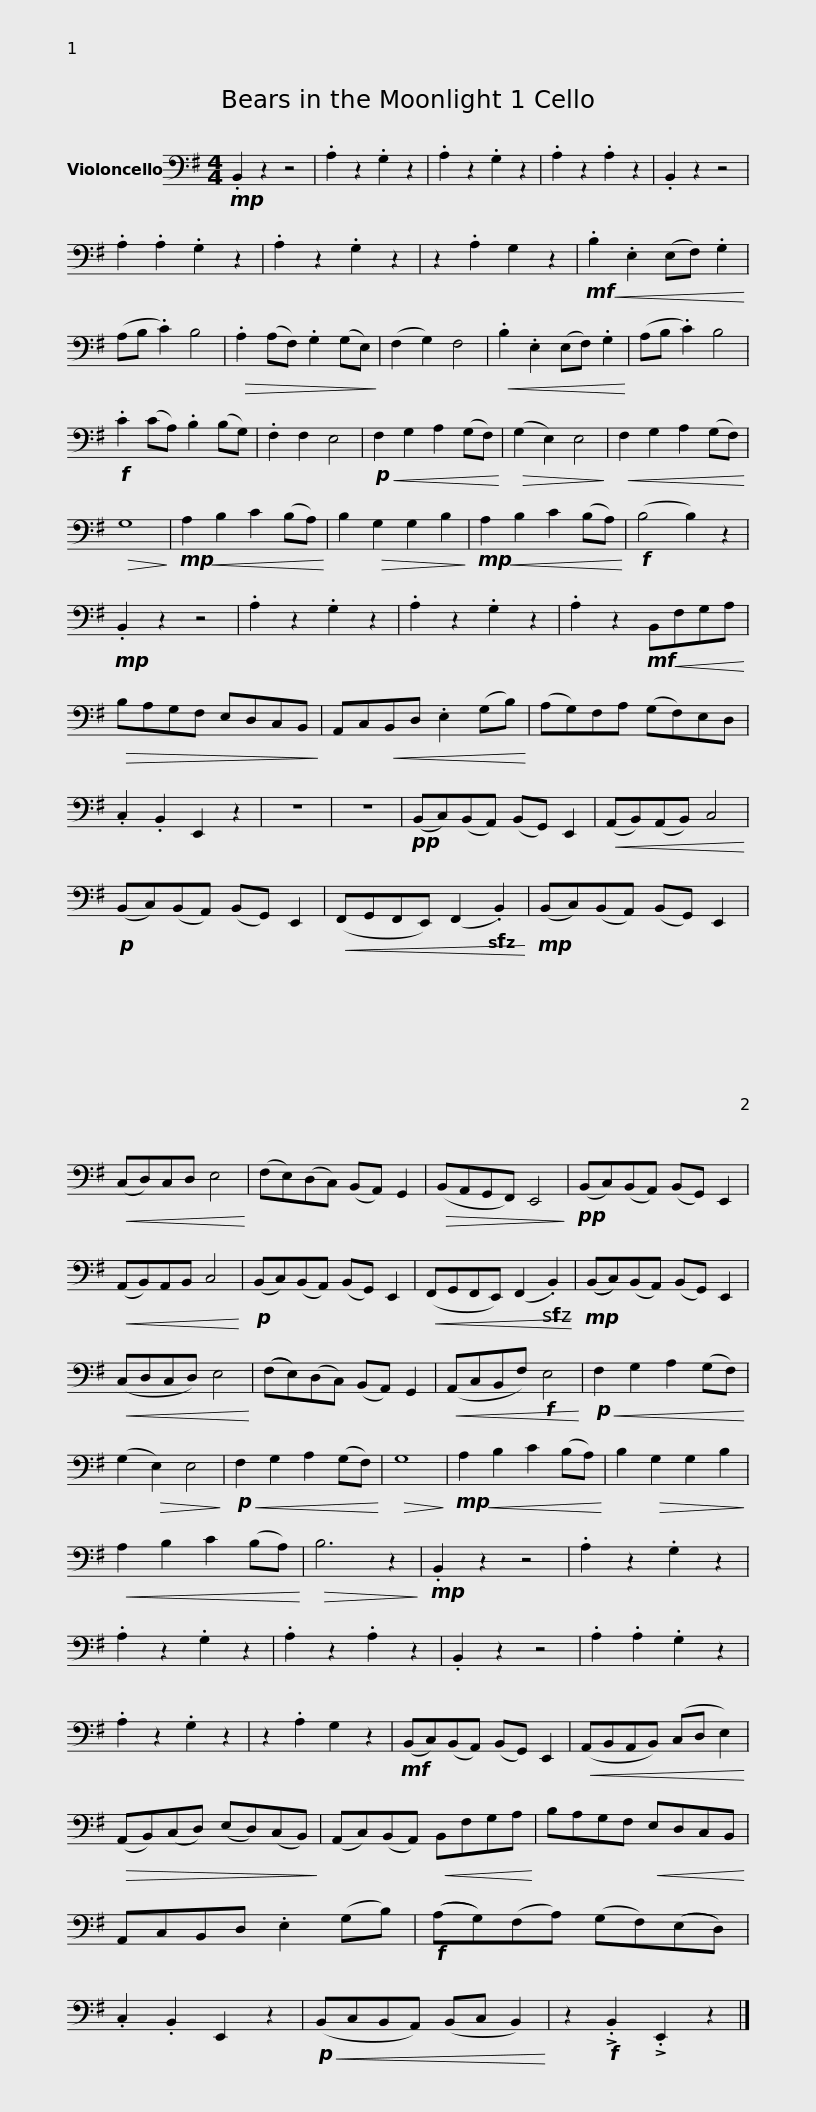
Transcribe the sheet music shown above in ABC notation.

X:1
L:1/8
M:4/4
I:linebreak $
K:G
V:1 bass
V:1
!mp! .B,,2 z2 z4 | .A,2 z2 .G,2 z2 | .A,2 z2 .G,2 z2 | .A,2 z2 .A,2 z2 |$ .B,,2 z2 z4 | %5
 .A,2 .A,2 .G,2 z2 | .A,2 z2 .G,2 z2 | z2 .A,2 G,2 z2 |$!mf!!<(! .B,2 .E,2 (E,F,) .G,2!<)! | (A,B, .C2) B,4 | %10
!>(! .A,2 (A,F,) .G,2 (G,E,)!>)! | (F,2 G,2) F,4 |$!<(! .B,2 .E,2 (E,F,) .G,2!<)! | (A,B, .C2) B,4 |!f! .C2 (CA,) .B,2 (B,G,) | %15
 .F,2 F,2 E,4 |$!p!!<(! F,2 G,2 A,2 (G,F,)!<)! |!>(! (G,2 E,2) E,4!>)! |!<(! F,2 G,2 A,2 (G,F,)!<)! |!>(! G,8!>)! |$ %20
!mp!!<(! A,2 B,2 C2 (B,A,)!<)! | B,2!>(! G,2 G,2 B,2!>)! |!mp!!<(! A,2 B,2 C2 (B,A,)!<)! |!f! (B,4 B,2) z2 |$!mp! .B,,2 z2 z4 | %25
 .A,2 z2 .G,2 z2 | .A,2 z2 .G,2 z2 | .A,2 z2!mf!!<(! B,,F,G,A,!<)! |$!>(! B,A,G,F, E,D,C,B,,!>)! | A,,C,!<(!B,,D, .E,2 (G,B,)!<)! | %30
 (A,G,)F,A, (G,F,)E,D, | .C,2 .B,,2 E,,2 z2 |$ z8 | z8 |!pp! (B,,C,)(B,,A,,) (B,,G,,) E,,2 | %35
!<(! (A,,B,,)(A,,B,,) C,4!<)! |$!p! (B,,C,)(B,,A,,) (B,,G,,) E,,2 |!<(! (F,,G,,F,,E,,) (F,,2!sfz! .B,,2)!<)! |!mp! (B,,C,)(B,,A,,) (B,,G,,) E,,2 |!<(! (C,D,)C,D, E,4!<)! |$ %40
 (F,E,)(D,C,) (B,,A,,) G,,2 |!>(! (B,,A,,G,,F,,) E,,4!>)! |!pp! (B,,C,)(B,,A,,) (B,,G,,) E,,2 |!<(! (A,,B,,)A,,B,, C,4!<)! |$!p! (B,,C,)(B,,A,,) (B,,G,,) E,,2 | %45
!<(! (F,,G,,F,,E,,) (F,,2!sfz! .B,,2)!<)! |!mp! ((B,,C,))(B,,A,,) (B,,G,,) E,,2 |!<(! (C,D,C,D,) E,4!<)! |$ ((F,E,))(D,C,) (B,,A,,) G,,2 |!<(! (A,,C,B,,F,)!f! E,4!<)! | %50
!p!!<(! F,2 G,2 A,2 (G,F,)!<)! | (G,2!>(! E,2) E,4!>)! |$!p!!<(! F,2 G,2 A,2 (G,F,)!<)! |!>(! G,8!>)! |!mp!!<(! A,2 B,2 C2 (B,A,)!<)! | %55
 B,2!>(! G,2 G,2 B,2!>)! |$!<(! A,2 B,2 C2 (B,A,)!<)! |!>(! B,6 z2!>)! |!mp! .B,,2 z2 z4 | .A,2 z2 .G,2 z2 |$ %60
 .A,2 z2 .G,2 z2 | .A,2 z2 .A,2 z2 | .B,,2 z2 z4 | .A,2 .A,2 .G,2 z2 |$ .A,2 z2 .G,2 z2 | %65
 z2 .A,2 G,2 z2 |!mf! (B,,C,)(B,,A,,) (B,,G,,) E,,2 |!<(! (A,,B,,A,,B,,) (C,D, E,2)!<)! |$!>(! (A,,B,,)(C,D,) (E,D,)(C,B,,)!>)! | (A,,C,)(B,,A,,)!<(! B,,F,G,A,!<)! | %70
 B,A,G,F,!<(! E,D,C,B,,!<)! | A,,C,B,,D, .E,2 (G,B,) |$!f! ((A,G,))(F,A,) (G,F,)((E,D,)) | .C,2 .B,,2 E,,2 z2 |!p!!<(! (B,,C,B,,A,,) (B,,C, B,,2)!<)! | %75
 z2!f! !>!.B,,2 !>!.E,,2 z2 |] %76
